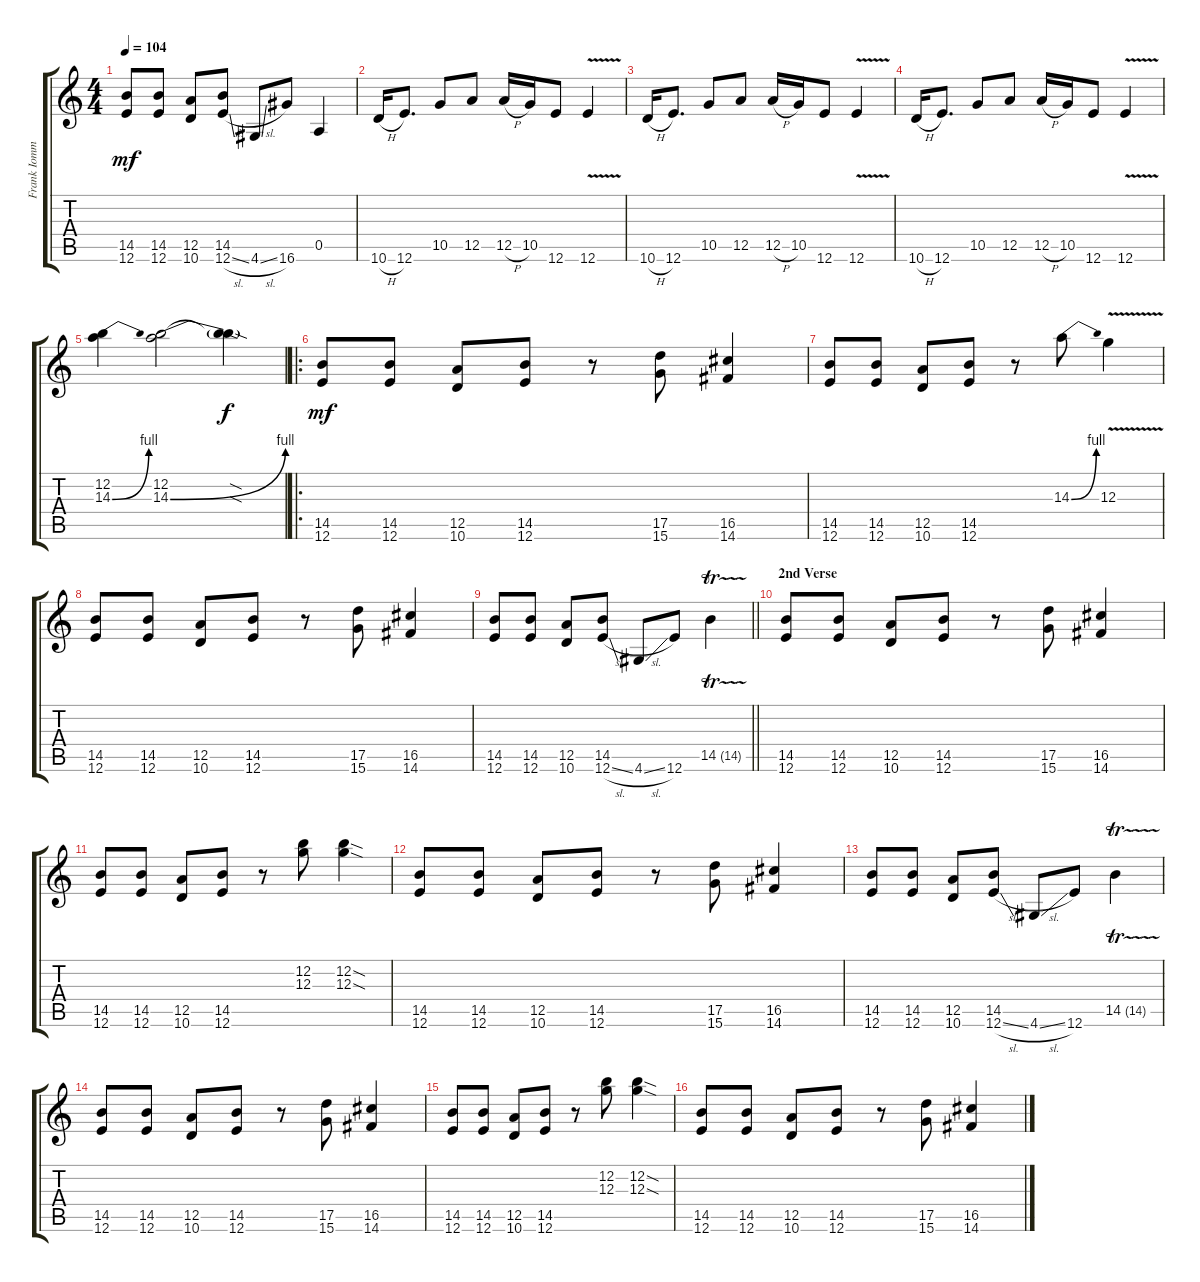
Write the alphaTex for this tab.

\track ("Frank Iommi" "Frank Iomm") {instrument distortionguitar}
\staff {score tabs}
\tuning (E4 B3 G3 D3 A2 E2) {hide}
\ts (4 4)
\tempo 104
\clef g2
\ks c
(14.5 12.6).8{dy mf} (14.5 12.6).8 (12.5 10.6).8 (14.5 12.6{sl}).8 4.6{sl}.8 16.6.8 0.5.4 |
10.6{h}.16 12.6.8{d} 10.5.8 12.5.8 12.5{h}.16 10.5.16 12.6.8 12.6{v}.4 |
10.6{h}.16 12.6.8{d} 10.5.8 12.5.8 12.5{h}.16 10.5.16 12.6.8 12.6{v}.4 |
10.6{h}.16 12.6.8{d} 10.5.8 12.5.8 12.5{h}.16 10.5.16 12.6.8 12.6{v}.4 |
(12.2 14.3{be (bend 0 0 60 4)}).4 (12.2 14.3{be (bend 0 0 60 4)}).2 (12.2{sod t} 14.3{sod t}).4{dy f} |
\ro
(14.5 12.6).8{dy mf} (14.5 12.6).8 (12.5 10.6).8 (14.5 12.6).8 r.8 (17.5 15.6).8 (16.5 14.6).4 |
(14.5 12.6).8 (14.5 12.6).8 (12.5 10.6).8 (14.5 12.6).8 r.8 14.3{be (bend 0 0 60 4)}.8 12.3{v}.4 |
(14.5 12.6).8 (14.5 12.6).8 (12.5 10.6).8 (14.5 12.6).8 r.8 (17.5 15.6).8 (16.5 14.6).4 |
\barLineRight lightlight
(14.5 12.6).8 (14.5 12.6).8 (12.5 10.6).8 (14.5 12.6{sl}).8 4.6{sl}.8 12.6.8 14.5{tr (14 32)}.4 |
\section ("" "2nd Verse")
(14.5 12.6).8 (14.5 12.6).8 (12.5 10.6).8 (14.5 12.6).8 r.8 (17.5 15.6).8 (16.5 14.6).4 |
(14.5 12.6).8 (14.5 12.6).8 (12.5 10.6).8 (14.5 12.6).8 r.8 (12.2 12.3).8 (12.2{sod} 12.3{sod}).4 |
(14.5 12.6).8 (14.5 12.6).8 (12.5 10.6).8 (14.5 12.6).8 r.8 (17.5 15.6).8 (16.5 14.6).4 |
(14.5 12.6).8 (14.5 12.6).8 (12.5 10.6).8 (14.5 12.6{sl}).8 4.6{sl}.8 12.6.8 14.5{tr (14 32)}.4 |
(14.5 12.6).8 (14.5 12.6).8 (12.5 10.6).8 (14.5 12.6).8 r.8 (17.5 15.6).8 (16.5 14.6).4 |
(14.5 12.6).8 (14.5 12.6).8 (12.5 10.6).8 (14.5 12.6).8 r.8 (12.2 12.3).8 (12.2{sod} 12.3{sod}).4 |
(14.5 12.6).8 (14.5 12.6).8 (12.5 10.6).8 (14.5 12.6).8 r.8 (17.5 15.6).8 (16.5 14.6).4
